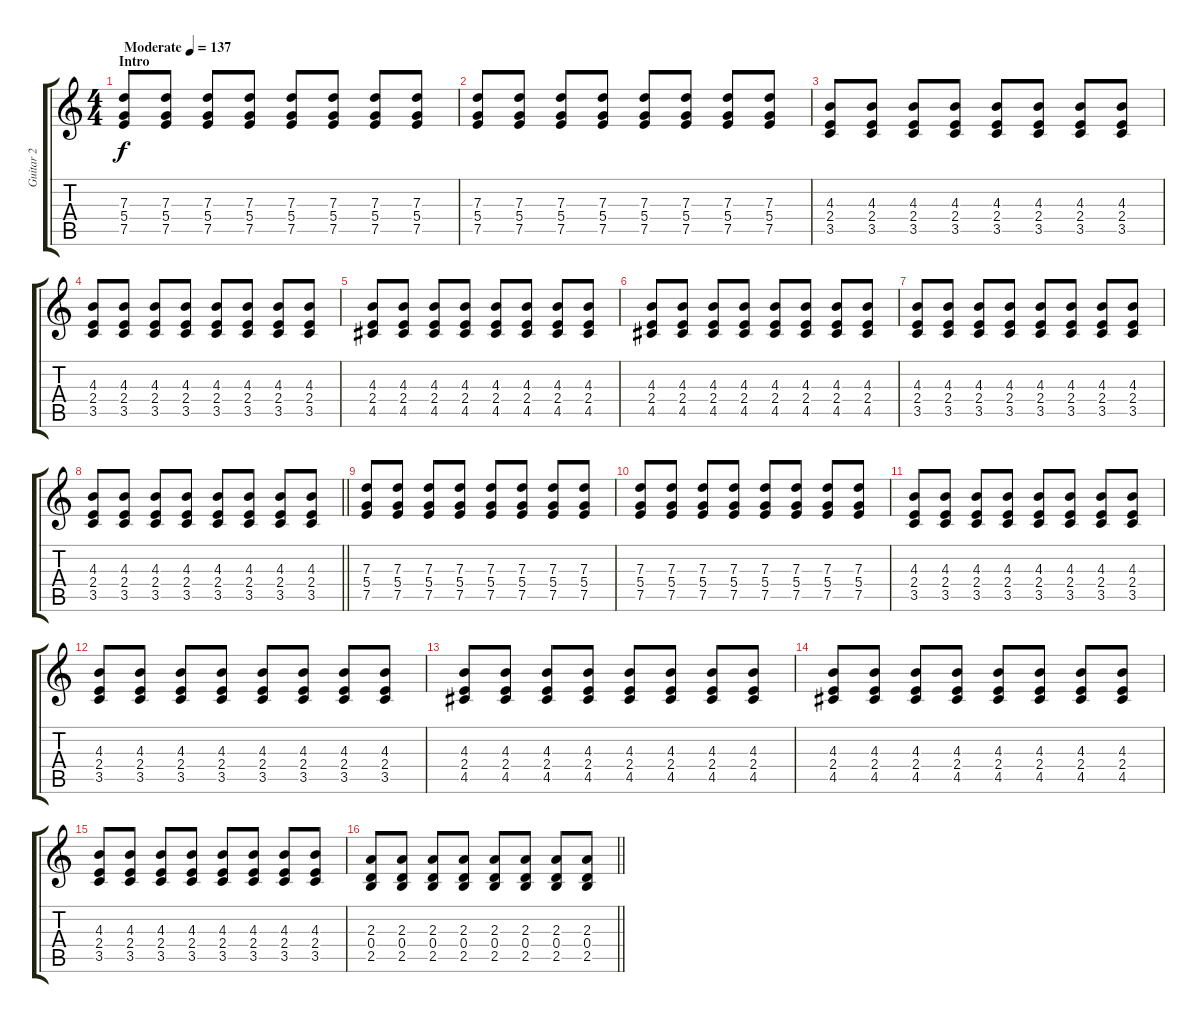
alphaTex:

\track ("Guitar 2" "Guitar 2") {instrument overdrivenguitar}
\staff {score tabs}
\tuning (E4 B3 G3 D3 A2 E2) {hide}
\ts (4 4)
\section ("" "Intro")
\tempo (137 "Moderate")
\clef g2
\ks c
(7.3 5.4 7.5).8{dy f instrument overdrivenguitar} (7.3 5.4 7.5).8 (7.3 5.4 7.5).8 (7.3 5.4 7.5).8 (7.3 5.4 7.5).8 (7.3 5.4 7.5).8 (7.3 5.4 7.5).8 (7.3 5.4 7.5).8 |
(7.3 5.4 7.5).8 (7.3 5.4 7.5).8 (7.3 5.4 7.5).8 (7.3 5.4 7.5).8 (7.3 5.4 7.5).8 (7.3 5.4 7.5).8 (7.3 5.4 7.5).8 (7.3 5.4 7.5).8 |
(4.3 2.4 3.5).8 (4.3 2.4 3.5).8 (4.3 2.4 3.5).8 (4.3 2.4 3.5).8 (4.3 2.4 3.5).8 (4.3 2.4 3.5).8 (4.3 2.4 3.5).8 (4.3 2.4 3.5).8 |
(4.3 2.4 3.5).8 (4.3 2.4 3.5).8 (4.3 2.4 3.5).8 (4.3 2.4 3.5).8 (4.3 2.4 3.5).8 (4.3 2.4 3.5).8 (4.3 2.4 3.5).8 (4.3 2.4 3.5).8 |
(4.3 2.4 4.5).8 (4.3 2.4 4.5).8 (4.3 2.4 4.5).8 (4.3 2.4 4.5).8 (4.3 2.4 4.5).8 (4.3 2.4 4.5).8 (4.3 2.4 4.5).8 (4.3 2.4 4.5).8 |
(4.3 2.4 4.5).8 (4.3 2.4 4.5).8 (4.3 2.4 4.5).8 (4.3 2.4 4.5).8 (4.3 2.4 4.5).8 (4.3 2.4 4.5).8 (4.3 2.4 4.5).8 (4.3 2.4 4.5).8 |
(4.3 2.4 3.5).8 (4.3 2.4 3.5).8 (4.3 2.4 3.5).8 (4.3 2.4 3.5).8 (4.3 2.4 3.5).8 (4.3 2.4 3.5).8 (4.3 2.4 3.5).8 (4.3 2.4 3.5).8 |
\barLineRight lightlight
(4.3 2.4 3.5).8 (4.3 2.4 3.5).8 (4.3 2.4 3.5).8 (4.3 2.4 3.5).8 (4.3 2.4 3.5).8 (4.3 2.4 3.5).8 (4.3 2.4 3.5).8 (4.3 2.4 3.5).8 |
\section ("" "")
(7.3 5.4 7.5).8 (7.3 5.4 7.5).8 (7.3 5.4 7.5).8 (7.3 5.4 7.5).8 (7.3 5.4 7.5).8 (7.3 5.4 7.5).8 (7.3 5.4 7.5).8 (7.3 5.4 7.5).8 |
(7.3 5.4 7.5).8 (7.3 5.4 7.5).8 (7.3 5.4 7.5).8 (7.3 5.4 7.5).8 (7.3 5.4 7.5).8 (7.3 5.4 7.5).8 (7.3 5.4 7.5).8 (7.3 5.4 7.5).8 |
(4.3 2.4 3.5).8 (4.3 2.4 3.5).8 (4.3 2.4 3.5).8 (4.3 2.4 3.5).8 (4.3 2.4 3.5).8 (4.3 2.4 3.5).8 (4.3 2.4 3.5).8 (4.3 2.4 3.5).8 |
(4.3 2.4 3.5).8 (4.3 2.4 3.5).8 (4.3 2.4 3.5).8 (4.3 2.4 3.5).8 (4.3 2.4 3.5).8 (4.3 2.4 3.5).8 (4.3 2.4 3.5).8 (4.3 2.4 3.5).8 |
(4.3 2.4 4.5).8 (4.3 2.4 4.5).8 (4.3 2.4 4.5).8 (4.3 2.4 4.5).8 (4.3 2.4 4.5).8 (4.3 2.4 4.5).8 (4.3 2.4 4.5).8 (4.3 2.4 4.5).8 |
(4.3 2.4 4.5).8 (4.3 2.4 4.5).8 (4.3 2.4 4.5).8 (4.3 2.4 4.5).8 (4.3 2.4 4.5).8 (4.3 2.4 4.5).8 (4.3 2.4 4.5).8 (4.3 2.4 4.5).8 |
(4.3 2.4 3.5).8 (4.3 2.4 3.5).8 (4.3 2.4 3.5).8 (4.3 2.4 3.5).8 (4.3 2.4 3.5).8 (4.3 2.4 3.5).8 (4.3 2.4 3.5).8 (4.3 2.4 3.5).8 |
\barLineRight lightlight
(2.3 0.4 2.5).8 (2.3 0.4 2.5).8 (2.3 0.4 2.5).8 (2.3 0.4 2.5).8 (2.3 0.4 2.5).8 (2.3 0.4 2.5).8 (2.3 0.4 2.5).8 (2.3 0.4 2.5).8
